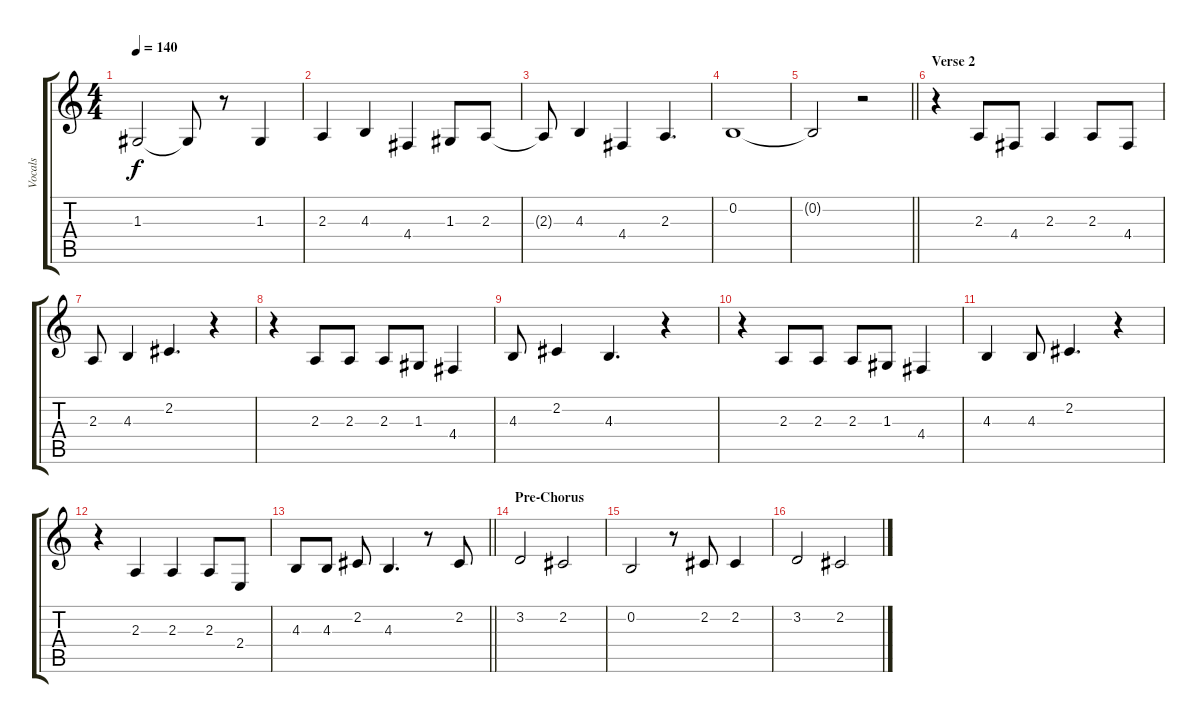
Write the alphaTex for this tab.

\track ("Vocals" "Vocals") {instrument altosax}
\staff {score tabs}
\tuning (E4 B3 G3 D3 A2 E2) {hide}
\ts (4 4)
\tempo 140
\clef g2
\ks c
1.3.2{dy f} 1.3{t}.8 r.8 1.3.4 |
2.3.4 4.3.4 4.4.4 1.3.8 2.3.8 |
2.3{t}.8 4.3.4 4.4.4 2.3.4{d} |
0.2.1 |
\barLineRight lightlight
0.2{t}.2 r.2 |
\section ("" "Verse 2")
r.4 2.3.8 4.4.8 2.3.4 2.3.8 4.4.8 |
2.3.8 4.3.4 2.2.4{d} r.4 |
r.4 2.3.8 2.3.8 2.3.8 1.3.8 4.4.4 |
4.3.8 2.2.4 4.3.4{d} r.4 |
r.4 2.3.8 2.3.8 2.3.8 1.3.8 4.4.4 |
4.3.4 4.3.8 2.2.4{d} r.4 |
r.4 2.3.4 2.3.4 2.3.8 2.4.8 |
\barLineRight lightlight
4.3.8 4.3.8 2.2.8 4.3.4{d} r.8 2.2.8 |
\section ("" "Pre-Chorus")
3.2.2 2.2.2 |
0.2.2 r.8 2.2.8 2.2.4 |
3.2.2 2.2.2
